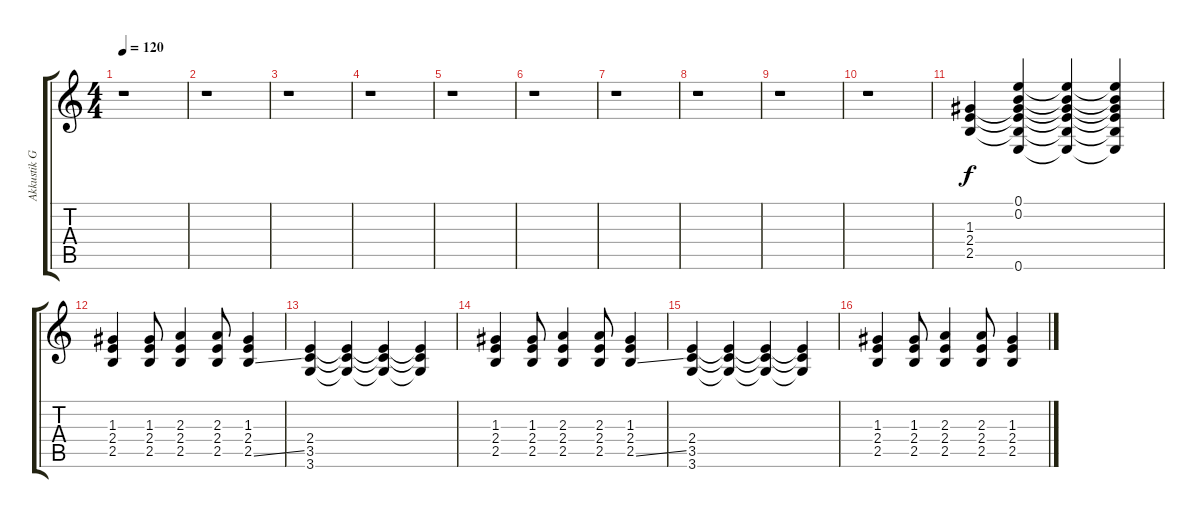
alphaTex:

\track ("Akkustik Gitarre" "Akkustik G") {instrument acousticguitarsteel}
\staff {score tabs}
\tuning (E4 B3 G3 D3 A2 E2) {hide}
\ts (4 4)
\tempo 120
\clef g2
\ks c
r.1{dy f} |
r.1 |
r.1 |
r.1 |
r.1 |
r.1 |
r.1 |
r.1 |
r.1 |
r.1 |
(1.3 2.4 2.5).4 (0.1 0.2 1.3{t} 2.4{t} 2.5{t} 0.6).4 (0.1{t} 0.2{t} 1.3{t} 2.4{t} 2.5{t} 0.6{t}).4 (0.1{t} 0.2{t} 1.3{t} 2.4{t} 2.5{t} 0.6{t}).4 |
(1.3 2.4 2.5).4 (1.3 2.4 2.5).8 (2.3 2.4 2.5).4 (2.3 2.4 2.5).8 (1.3 2.4 2.5{ss}).4 |
(2.4 3.5 3.6).4 (2.4{t} 3.5{t} 3.6{t}).4 (2.4{t} 3.5{t} 3.6{t}).4 (2.4{t} 3.5{t} 3.6{t}).4 |
(1.3 2.4 2.5).4 (1.3 2.4 2.5).8 (2.3 2.4 2.5).4 (2.3 2.4 2.5).8 (1.3 2.4 2.5{ss}).4 |
(2.4 3.5 3.6).4 (2.4{t} 3.5{t} 3.6{t}).4 (2.4{t} 3.5{t} 3.6{t}).4 (2.4{t} 3.5{t} 3.6{t}).4 |
(1.3 2.4 2.5).4 (1.3 2.4 2.5).8 (2.3 2.4 2.5).4 (2.3 2.4 2.5).8 (1.3 2.4 2.5{ss}).4
